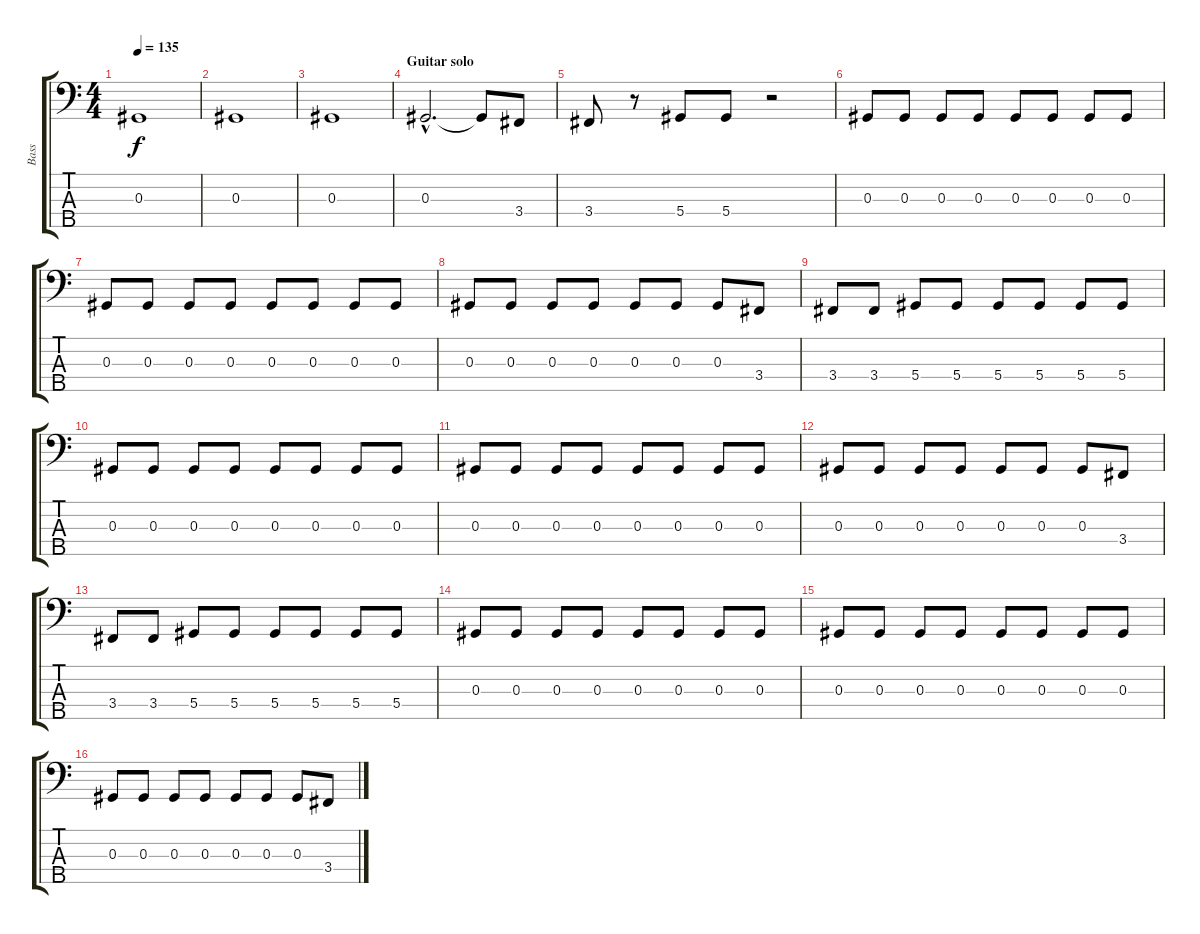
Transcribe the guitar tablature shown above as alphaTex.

\track ("Bass" "Bass") {instrument electricbassfinger}
\staff {score tabs}
\tuning (Gb2 Db2 Ab1 Eb1 Bb0) {hide}
\ts (4 4)
\tempo 135
\clef f4
\ks c
0.3.1{dy f} |
0.3.1 |
0.3.1 |
\section ("" "Guitar solo")
0.3{hac}.2{d} 0.3{t}.8 3.4.8 |
3.4.8 r.8 5.4.8 5.4.8 r.2 |
0.3.8 0.3.8 0.3.8 0.3.8 0.3.8 0.3.8 0.3.8 0.3.8 |
0.3.8 0.3.8 0.3.8 0.3.8 0.3.8 0.3.8 0.3.8 0.3.8 |
0.3.8 0.3.8 0.3.8 0.3.8 0.3.8 0.3.8 0.3.8 3.4.8 |
3.4.8 3.4.8 5.4.8 5.4.8 5.4.8 5.4.8 5.4.8 5.4.8 |
0.3.8 0.3.8 0.3.8 0.3.8 0.3.8 0.3.8 0.3.8 0.3.8 |
0.3.8 0.3.8 0.3.8 0.3.8 0.3.8 0.3.8 0.3.8 0.3.8 |
0.3.8 0.3.8 0.3.8 0.3.8 0.3.8 0.3.8 0.3.8 3.4.8 |
3.4.8 3.4.8 5.4.8 5.4.8 5.4.8 5.4.8 5.4.8 5.4.8 |
0.3.8 0.3.8 0.3.8 0.3.8 0.3.8 0.3.8 0.3.8 0.3.8 |
0.3.8 0.3.8 0.3.8 0.3.8 0.3.8 0.3.8 0.3.8 0.3.8 |
0.3.8 0.3.8 0.3.8 0.3.8 0.3.8 0.3.8 0.3.8 3.4.8
